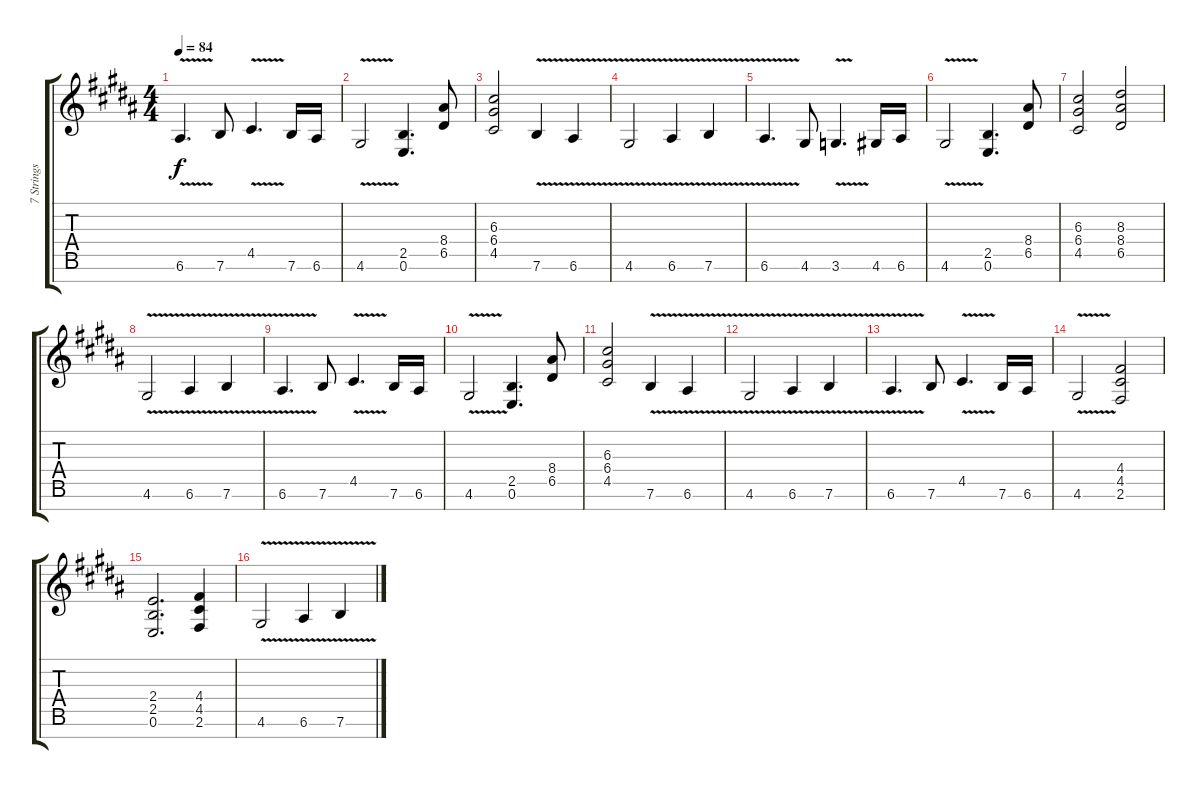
\track ("7 Strings Guitar - John Petrucci" "7 Strings ") {instrument distortionguitar}
\staff {score tabs}
\tuning (E4 B3 G3 D3 A2 E2 B1) {hide}
\ts (4 4)
\tempo 84
\clef g2
\ks b
6.6{v}.4{d dy f} 7.6.8 4.5{v}.4{d} 7.6.16 6.6.16 |
4.6{v}.2 (2.5 0.6).4{d} (8.4 6.5).8 |
(6.3 6.4 4.5).2 7.6{v}.4 6.6{v}.4 |
4.6{v}.2 6.6{v}.4 7.6{v}.4 |
6.6{v}.4{d} 4.6.8 3.6{v}.4{d} 4.6.16 6.6.16 |
4.6{v}.2 (2.5 0.6).4{d} (8.4 6.5).8 |
(6.3 6.4 4.5).2 (8.3 8.4 6.5).2 |
4.6{v}.2 6.6{v}.4 7.6{v}.4 |
6.6{v}.4{d} 7.6.8 4.5{v}.4{d} 7.6.16 6.6.16 |
4.6{v}.2 (2.5 0.6).4{d} (8.4 6.5).8 |
(6.3 6.4 4.5).2 7.6{v}.4 6.6{v}.4 |
4.6{v}.2 6.6{v}.4 7.6{v}.4 |
6.6{v}.4{d} 7.6.8 4.5{v}.4{d} 7.6.16 6.6.16 |
4.6{v}.2 (4.4 4.5 2.6).2 |
(2.4 2.5 0.6).2{d} (4.4 4.5 2.6).4 |
4.6{v}.2 6.6{v}.4 7.6{v}.4
